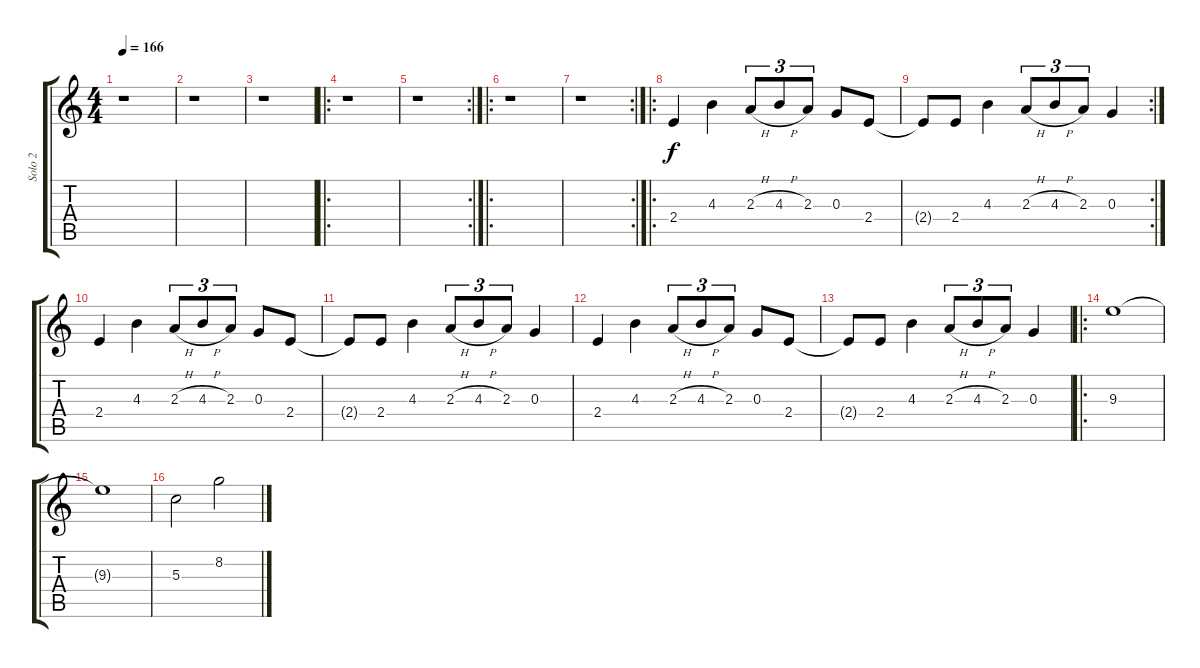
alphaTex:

\track ("Solo 2" "Solo 2") {instrument distortionguitar}
\staff {score tabs}
\tuning (E4 B3 G3 D3 A2 E2) {hide}
\ts (4 4)
\tempo 166
\clef g2
\ks c
r.1{dy f} |
r.1 |
r.1 |
\ro
r.1 |
\rc 2
r.1 |
\ro
r.1 |
\rc 2
r.1 |
\ro
2.4.4 4.3.4 2.3{h}.8{tu (3 2)} 4.3{h}.8{tu (3 2)} 2.3.8{tu (3 2)} 0.3.8 2.4.8 |
\rc 2
2.4{t}.8 2.4.8 4.3.4 2.3{h}.8{tu (3 2)} 4.3{h}.8{tu (3 2)} 2.3.8{tu (3 2)} 0.3.4 |
2.4.4 4.3.4 2.3{h}.8{tu (3 2)} 4.3{h}.8{tu (3 2)} 2.3.8{tu (3 2)} 0.3.8 2.4.8 |
2.4{t}.8 2.4.8 4.3.4 2.3{h}.8{tu (3 2)} 4.3{h}.8{tu (3 2)} 2.3.8{tu (3 2)} 0.3.4 |
2.4.4 4.3.4 2.3{h}.8{tu (3 2)} 4.3{h}.8{tu (3 2)} 2.3.8{tu (3 2)} 0.3.8 2.4.8 |
2.4{t}.8 2.4.8 4.3.4 2.3{h}.8{tu (3 2)} 4.3{h}.8{tu (3 2)} 2.3.8{tu (3 2)} 0.3.4 |
\ro
9.3.1{volume 12} |
9.3{t}.1 |
5.3.2 8.2.2
